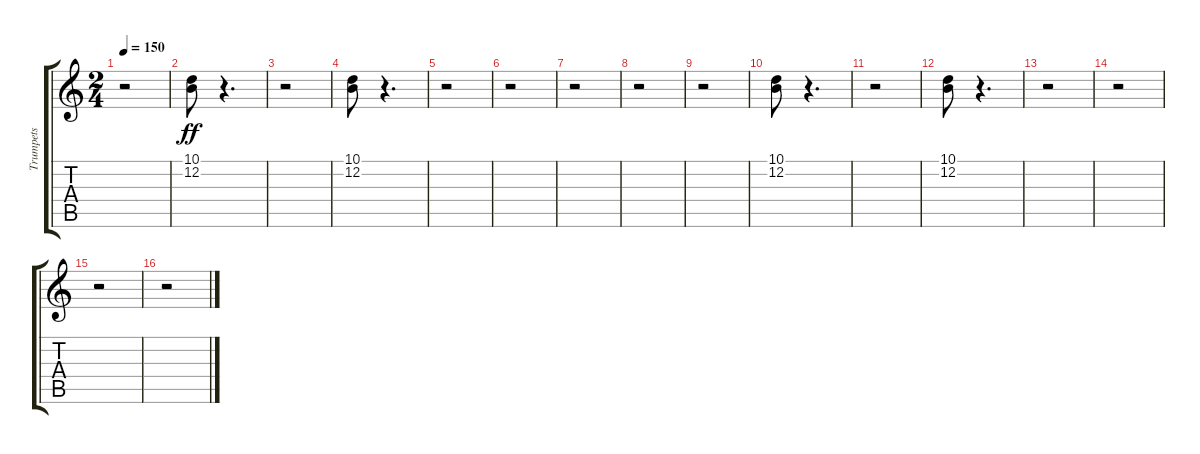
\track ("Trumpets" "Trumpets") {instrument brasssection}
\staff {score tabs}
\tuning (E4 B3 G3 D3 A2 E2) {hide}
\ts (2 4)
\tempo 150
\clef g2
\ks c
r.2{dy ff} |
(10.1 12.2).8 r.4{d} |
r.2 |
(10.1 12.2).8 r.4{d} |
r.2 |
r.2 |
r.2 |
r.2 |
r.2 |
(10.1 12.2).8 r.4{d} |
r.2 |
(10.1 12.2).8 r.4{d} |
r.2 |
r.2 |
r.2 |
r.2
